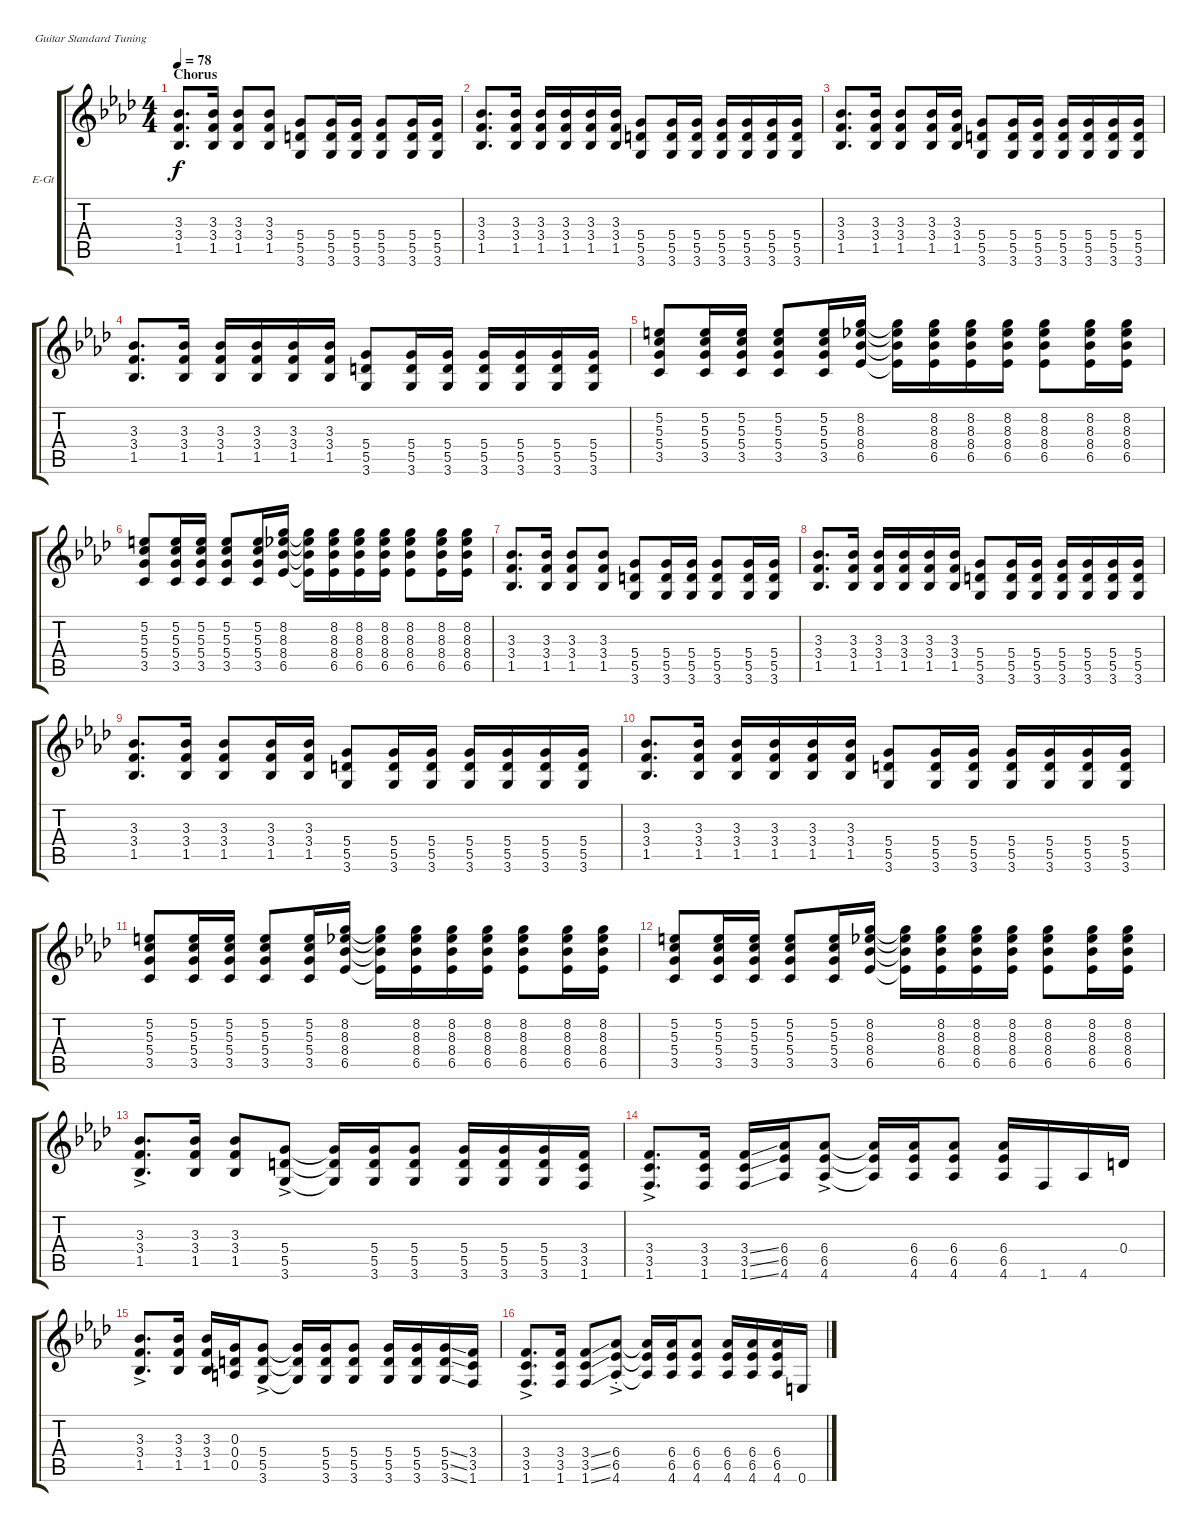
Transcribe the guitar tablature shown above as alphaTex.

\defaultSystemsLayout 4
\bracketExtendMode groupsimilarinstruments
\firstSystemTrackNameOrientation horizontal
\otherSystemsTrackNameOrientation horizontal
\track ("Electric Guitar" "E-Gt") {instrument distortionguitar}
\staff {score tabs}
\tuning (E4 B3 G3 D3 A2 E2)
\ts (4 4)
\section ("" "Chorus")
\tempo 78
\clef g2
\scale
1.07692
\ks ab
(1.5 3.4 3.3).8{d dy f} (1.5 3.4 3.3).16 (1.5 3.4 3.3).8 (1.5 3.4 3.3).8 (3.6 5.5 5.4).8 (3.6 5.5 5.4).16 (3.6 5.5 5.4).16 (3.6 5.5 5.4).8 (3.6 5.5 5.4).16 (3.6 5.5 5.4).16 |
\scale
0.923077 (1.5 3.4 3.3).8{d} (1.5 3.4 3.3).16 (1.5 3.4 3.3).16 (1.5 3.4 3.3).16 (1.5 3.4 3.3).16 (1.5 3.4 3.3).16 (3.6 5.5 5.4).8 (3.6 5.5 5.4).16 (3.6 5.5 5.4).16 (3.6 5.5 5.4).16 (3.6 5.5 5.4).16 (3.6 5.5 5.4).16 (3.6 5.5 5.4).16 |
\scale
1.07692 (1.5 3.4 3.3).8{d} (1.5 3.4 3.3).16 (1.5 3.4 3.3).8 (1.5 3.4 3.3).16 (1.5 3.4 3.3).16 (3.6 5.5 5.4).8 (3.6 5.5 5.4).16 (3.6 5.5 5.4).16 (3.6 5.5 5.4).16 (3.6 5.5 5.4).16 (3.6 5.5 5.4).16 (3.6 5.5 5.4).16 |
\scale
0.923077 (1.5 3.4 3.3).8{d} (1.5 3.4 3.3).16 (1.5 3.4 3.3).16 (1.5 3.4 3.3).16 (1.5 3.4 3.3).16 (1.5 3.4 3.3).16 (3.6 5.5 5.4).8 (3.6 5.5 5.4).16 (3.6 5.5 5.4).16 (3.6 5.5 5.4).16 (3.6 5.5 5.4).16 (3.6 5.5 5.4).16 (3.6 5.5 5.4).16 |
\scale
1.07692 (3.5 5.4 5.3 5.2).8 (3.5 5.4 5.3 5.2).16 (3.5 5.4 5.3 5.2).16 (3.5 5.4 5.3 5.2).8 (3.5 5.4 5.3 5.2).16 (6.5 8.4 8.3 8.2).16 (6.5{t} 8.4{t} 8.3{t} 8.2{t}).16 (6.5 8.4 8.3 8.2).16 (6.5 8.4 8.3 8.2).16 (6.5 8.4 8.3 8.2).16 (6.5 8.4 8.3 8.2).8 (6.5 8.4 8.3 8.2).16 (6.5 8.4 8.3 8.2).16 |
\scale
0.923077 (3.5 5.4 5.3 5.2).8 (3.5 5.4 5.3 5.2).16 (3.5 5.4 5.3 5.2).16 (3.5 5.4 5.3 5.2).8 (3.5 5.4 5.3 5.2).16 (6.5 8.4 8.3 8.2).16 (6.5{t} 8.4{t} 8.3{t} 8.2{t}).16 (6.5 8.4 8.3 8.2).16 (6.5 8.4 8.3 8.2).16 (6.5 8.4 8.3 8.2).16 (6.5 8.4 8.3 8.2).8 (6.5 8.4 8.3 8.2).16 (6.5 8.4 8.3 8.2).16 |
\scale
1.07692 (1.5 3.4 3.3).8{d} (1.5 3.4 3.3).16 (1.5 3.4 3.3).8 (1.5 3.4 3.3).8 (3.6 5.5 5.4).8 (3.6 5.5 5.4).16 (3.6 5.5 5.4).16 (3.6 5.5 5.4).8 (3.6 5.5 5.4).16 (3.6 5.5 5.4).16 |
\scale
0.923077 (1.5 3.4 3.3).8{d} (1.5 3.4 3.3).16 (1.5 3.4 3.3).16 (1.5 3.4 3.3).16 (1.5 3.4 3.3).16 (1.5 3.4 3.3).16 (3.6 5.5 5.4).8 (3.6 5.5 5.4).16 (3.6 5.5 5.4).16 (3.6 5.5 5.4).16 (3.6 5.5 5.4).16 (3.6 5.5 5.4).16 (3.6 5.5 5.4).16 |
\scale
1.07692 (1.5 3.4 3.3).8{d} (1.5 3.4 3.3).16 (1.5 3.4 3.3).8 (1.5 3.4 3.3).16 (1.5 3.4 3.3).16 (3.6 5.5 5.4).8 (3.6 5.5 5.4).16 (3.6 5.5 5.4).16 (3.6 5.5 5.4).16 (3.6 5.5 5.4).16 (3.6 5.5 5.4).16 (3.6 5.5 5.4).16 |
\scale
0.923077 (1.5 3.4 3.3).8{d} (1.5 3.4 3.3).16 (1.5 3.4 3.3).16 (1.5 3.4 3.3).16 (1.5 3.4 3.3).16 (1.5 3.4 3.3).16 (3.6 5.5 5.4).8 (3.6 5.5 5.4).16 (3.6 5.5 5.4).16 (3.6 5.5 5.4).16 (3.6 5.5 5.4).16 (3.6 5.5 5.4).16 (3.6 5.5 5.4).16 |
\scale
1.07692 (3.5 5.4 5.3 5.2).8 (3.5 5.4 5.3 5.2).16 (3.5 5.4 5.3 5.2).16 (3.5 5.4 5.3 5.2).8 (3.5 5.4 5.3 5.2).16 (6.5 8.4 8.3 8.2).16 (6.5{t} 8.4{t} 8.3{t} 8.2{t}).16 (6.5 8.4 8.3 8.2).16 (6.5 8.4 8.3 8.2).16 (6.5 8.4 8.3 8.2).16 (6.5 8.4 8.3 8.2).8 (6.5 8.4 8.3 8.2).16 (6.5 8.4 8.3 8.2).16 |
\scale
0.923077 (3.5 5.4 5.3 5.2).8 (3.5 5.4 5.3 5.2).16 (3.5 5.4 5.3 5.2).16 (3.5 5.4 5.3 5.2).8 (3.5 5.4 5.3 5.2).16 (6.5 8.4 8.3 8.2).16 (6.5{t} 8.4{t} 8.3{t} 8.2{t}).16 (6.5 8.4 8.3 8.2).16 (6.5 8.4 8.3 8.2).16 (6.5 8.4 8.3 8.2).16 (6.5 8.4 8.3 8.2).8 (6.5 8.4 8.3 8.2).16 (6.5 8.4 8.3 8.2).16 |
\scale
1.07692 (1.5{ac} 3.4{ac} 3.3{ac}).8{d} (1.5 3.4 3.3).16 (1.5 3.4 3.3).8 (3.6{ac} 5.5{ac} 5.4{ac}).8 (3.6{t} 5.5{t} 5.4{t}).16 (3.6 5.5 5.4).16 (3.6 5.5 5.4).8 (3.6 5.5 5.4).16 (3.6 5.4 5.5).16 (3.6 5.5 5.4).16 (1.6 3.5 3.4).16 |
\scale
0.923077 (1.6{ac} 3.5{ac} 3.4{ac}).8{d} (1.6 3.5 3.4).16 (1.6{ss} 3.5{ss} 3.4{ss}).16 (4.6 6.5 6.4).16 (4.6{ac} 6.5{ac} 6.4{ac}).8 (4.6{t} 6.5{t} 6.4{t}).16 (4.6 6.5 6.4).16 (4.6 6.5 6.4).8 (4.6 6.4 6.5).16 1.6.16 4.6.16 0.4.16 |
\scale
1.07692 (1.5{ac} 3.4{ac} 3.3{ac}).8{d} (1.5 3.4 3.3).16 (1.5 3.4 3.3).16 (0.5 0.4 0.3).16 (3.6{ac} 5.5{ac} 5.4{ac}).8 (3.6{t} 5.5{t} 5.4{t}).16 (3.6 5.5 5.4).16 (3.6 5.5 5.4).8 (3.6 5.5 5.4).16 (3.6 5.4 5.5).16 (3.6{ss} 5.5{ss} 5.4{ss}).16 (1.6 3.5 3.4).16 |
\scale
0.923077 (1.6{ac} 3.5{ac} 3.4{ac}).8{d} (3.5 3.4 1.6).16 (1.6{ss} 3.5{ss} 3.4{ss}).8 (6.5{ac st} 4.6{ac} 6.4{ac st}).8 (4.6{t} 6.5{t} 6.4{t}).16 (4.6 6.5 6.4).16 (4.6 6.5 6.4).8 (4.6 6.5 6.4).16 (4.6 6.5 6.4).16 (4.6 6.5 6.4).16 0.6.16
